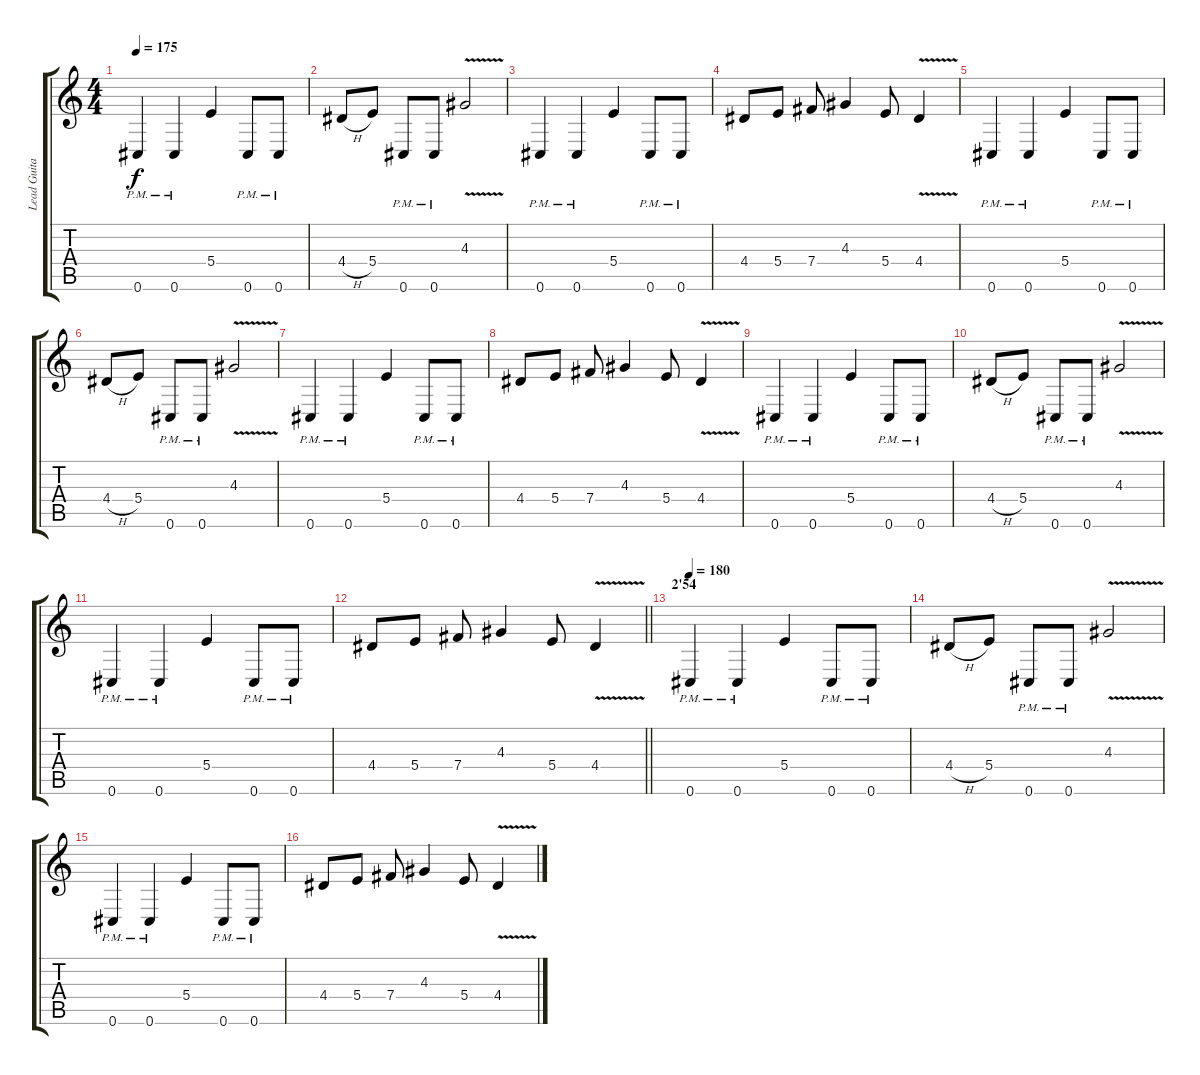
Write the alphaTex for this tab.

\track ("Lead Guitar" "Lead Guita") {instrument overdrivenguitar}
\staff {score tabs}
\tuning (Db4 Ab3 E3 B2 Gb2 Db2) {hide}
\ts (4 4)
\tempo 175
\clef g2
\ks c
0.6{pm}.4{dy f} 0.6{pm}.4 5.4.4 0.6{pm}.8 0.6{pm}.8 |
4.4{h}.8 5.4.8 0.6{pm}.8 0.6{pm}.8 4.3{v}.2 |
0.6{pm}.4 0.6{pm}.4 5.4.4 0.6{pm}.8 0.6{pm}.8 |
4.4.8 5.4.8 7.4.8 4.3.4 5.4.8 4.4{v}.4 |
0.6{pm}.4 0.6{pm}.4 5.4.4 0.6{pm}.8 0.6{pm}.8 |
4.4{h}.8 5.4.8 0.6{pm}.8 0.6{pm}.8 4.3{v}.2 |
0.6{pm}.4 0.6{pm}.4 5.4.4 0.6{pm}.8 0.6{pm}.8 |
4.4.8 5.4.8 7.4.8 4.3.4 5.4.8 4.4{v}.4 |
0.6{pm}.4 0.6{pm}.4 5.4.4 0.6{pm}.8 0.6{pm}.8 |
4.4{h}.8 5.4.8 0.6{pm}.8 0.6{pm}.8 4.3{v}.2 |
0.6{pm}.4 0.6{pm}.4 5.4.4 0.6{pm}.8 0.6{pm}.8 |
\barLineRight lightlight
4.4.8 5.4.8 7.4.8 4.3.4 5.4.8 4.4{v}.4 |
\section ("" "2'54")
\tempo 180
0.6{pm}.4 0.6{pm}.4 5.4.4 0.6{pm}.8 0.6{pm}.8 |
4.4{h}.8 5.4.8 0.6{pm}.8 0.6{pm}.8 4.3{v}.2 |
0.6{pm}.4 0.6{pm}.4 5.4.4 0.6{pm}.8 0.6{pm}.8 |
4.4.8 5.4.8 7.4.8 4.3.4 5.4.8 4.4{v}.4
